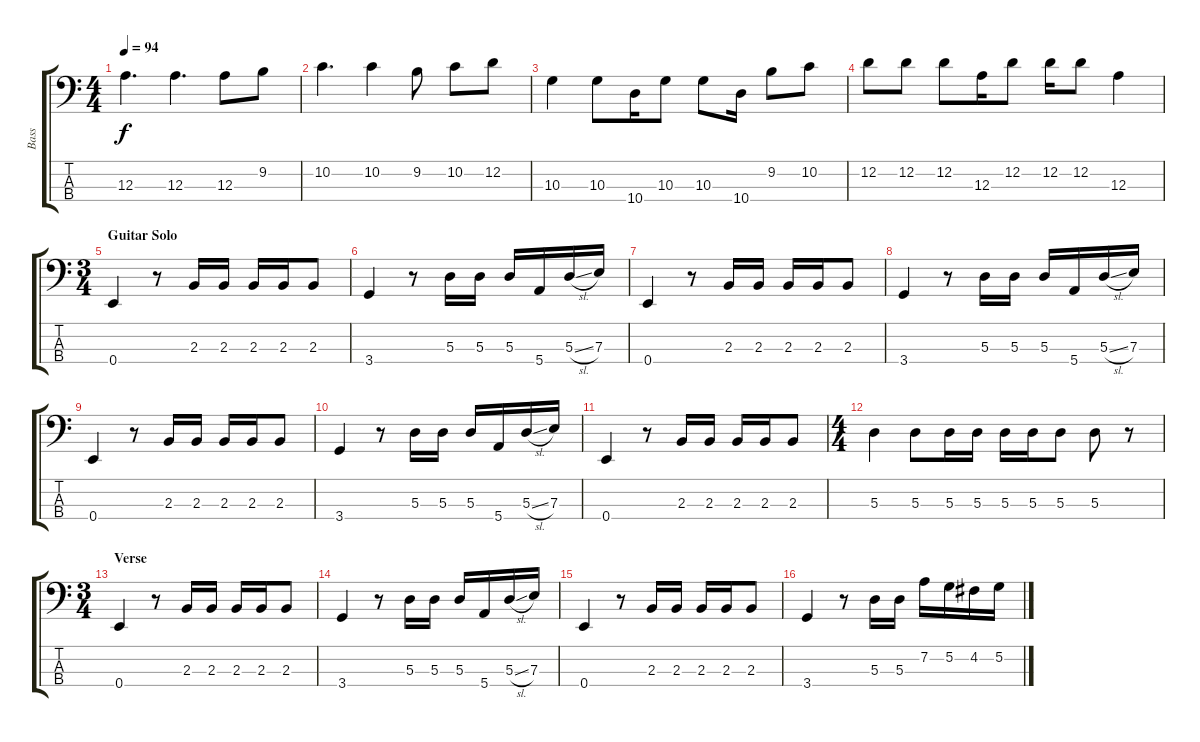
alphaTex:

\track ("Bass" "Bass") {instrument electricbassfinger}
\staff {score tabs}
\tuning (G2 D2 A1 E1) {hide}
\ts (4 4)
\tempo 94
\clef f4
\ks c
12.3.4{d dy f} 12.3.4{d} 12.3.8 9.2.8 |
10.2.4{d} 10.2.4 9.2.8 10.2.8 12.2.8 |
10.3.4 10.3.8 10.4.16 10.3.8 10.3.8 10.4.16 9.2.8 10.2.8 |
12.2.8 12.2.8 12.2.8 12.3.16 12.2.8 12.2.16 12.2.8 12.3.4 |
\ts (3 4)
\section ("" "Guitar Solo")
0.4.4 r.8 2.3.16 2.3.16 2.3.16 2.3.16 2.3.8 |
3.4.4 r.8 5.3.16 5.3.16 5.3.16 5.4.16 5.3{sl}.16 7.3.16 |
0.4.4 r.8 2.3.16 2.3.16 2.3.16 2.3.16 2.3.8 |
3.4.4 r.8 5.3.16 5.3.16 5.3.16 5.4.16 5.3{sl}.16 7.3.16 |
0.4.4 r.8 2.3.16 2.3.16 2.3.16 2.3.16 2.3.8 |
3.4.4 r.8 5.3.16 5.3.16 5.3.16 5.4.16 5.3{sl}.16 7.3.16 |
0.4.4 r.8 2.3.16 2.3.16 2.3.16 2.3.16 2.3.8 |
\ts (4 4)
5.3.4 5.3.8 5.3.16 5.3.16 5.3.16 5.3.16 5.3.8 5.3.8 r.8 |
\ts (3 4)
\section ("" "Verse")
0.4.4 r.8 2.3.16 2.3.16 2.3.16 2.3.16 2.3.8 |
3.4.4 r.8 5.3.16 5.3.16 5.3.16 5.4.16 5.3{sl}.16 7.3.16 |
0.4.4 r.8 2.3.16 2.3.16 2.3.16 2.3.16 2.3.8 |
3.4.4 r.8 5.3.16 5.3.16 7.2.16 5.2.16 4.2.16 5.2.16
